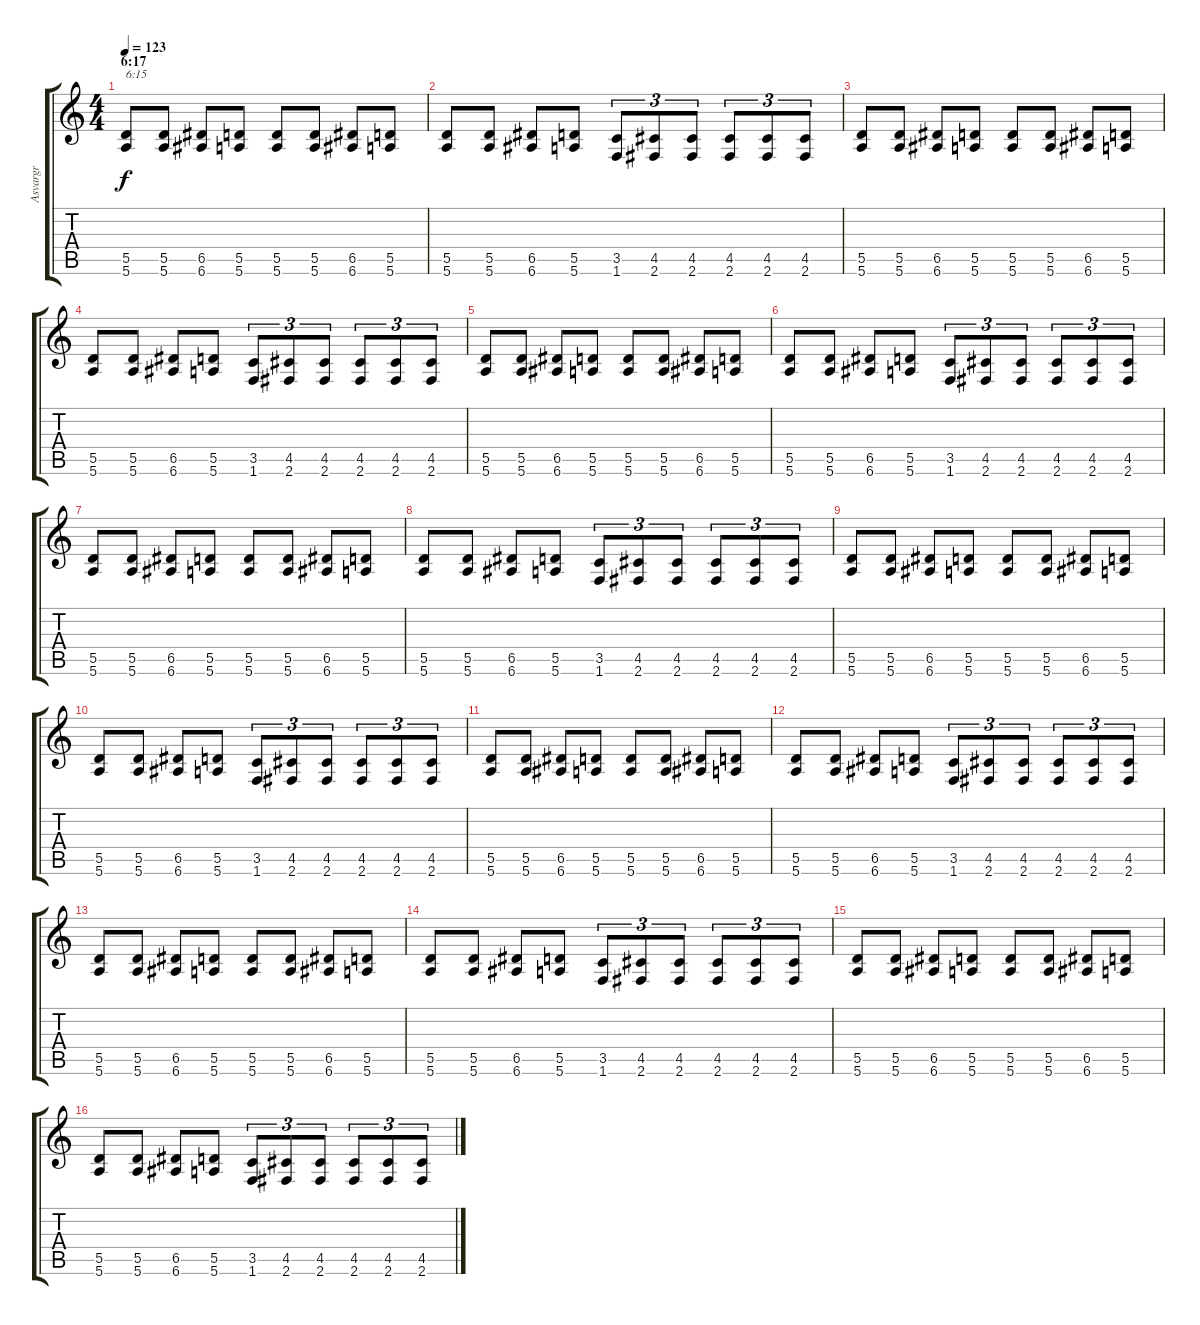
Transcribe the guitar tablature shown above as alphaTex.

\track ("Asvargr" "Asvargr") {instrument overdrivenguitar}
\staff {score tabs}
\tuning (E4 B3 G3 D3 A2 E2) {hide}
\ts (4 4)
\section ("" "6:17")
\tempo 123
\clef g2
\ks c
(5.5 5.6).8{txt "6:15" dy f} (5.5 5.6).8 (6.5 6.6).8 (5.5 5.6).8 (5.5 5.6).8 (5.5 5.6).8 (6.5 6.6).8 (5.5 5.6).8 |
(5.5 5.6).8 (5.5 5.6).8 (6.5 6.6).8 (5.5 5.6).8 (3.5 1.6).8{tu (3 2)} (4.5 2.6).8{tu (3 2)} (4.5 2.6).8{tu (3 2)} (4.5 2.6).8{tu (3 2)} (4.5 2.6).8{tu (3 2)} (4.5 2.6).8{tu (3 2)} |
(5.5 5.6).8 (5.5 5.6).8 (6.5 6.6).8 (5.5 5.6).8 (5.5 5.6).8 (5.5 5.6).8 (6.5 6.6).8 (5.5 5.6).8 |
(5.5 5.6).8 (5.5 5.6).8 (6.5 6.6).8 (5.5 5.6).8 (3.5 1.6).8{tu (3 2)} (4.5 2.6).8{tu (3 2)} (4.5 2.6).8{tu (3 2)} (4.5 2.6).8{tu (3 2)} (4.5 2.6).8{tu (3 2)} (4.5 2.6).8{tu (3 2)} |
(5.5 5.6).8 (5.5 5.6).8 (6.5 6.6).8 (5.5 5.6).8 (5.5 5.6).8 (5.5 5.6).8 (6.5 6.6).8 (5.5 5.6).8 |
(5.5 5.6).8 (5.5 5.6).8 (6.5 6.6).8 (5.5 5.6).8 (3.5 1.6).8{tu (3 2)} (4.5 2.6).8{tu (3 2)} (4.5 2.6).8{tu (3 2)} (4.5 2.6).8{tu (3 2)} (4.5 2.6).8{tu (3 2)} (4.5 2.6).8{tu (3 2)} |
(5.5 5.6).8 (5.5 5.6).8 (6.5 6.6).8 (5.5 5.6).8 (5.5 5.6).8 (5.5 5.6).8 (6.5 6.6).8 (5.5 5.6).8 |
(5.5 5.6).8 (5.5 5.6).8 (6.5 6.6).8 (5.5 5.6).8 (3.5 1.6).8{tu (3 2)} (4.5 2.6).8{tu (3 2)} (4.5 2.6).8{tu (3 2)} (4.5 2.6).8{tu (3 2)} (4.5 2.6).8{tu (3 2)} (4.5 2.6).8{tu (3 2)} |
(5.5 5.6).8 (5.5 5.6).8 (6.5 6.6).8 (5.5 5.6).8 (5.5 5.6).8 (5.5 5.6).8 (6.5 6.6).8 (5.5 5.6).8 |
(5.5 5.6).8 (5.5 5.6).8 (6.5 6.6).8 (5.5 5.6).8 (3.5 1.6).8{tu (3 2)} (4.5 2.6).8{tu (3 2)} (4.5 2.6).8{tu (3 2)} (4.5 2.6).8{tu (3 2)} (4.5 2.6).8{tu (3 2)} (4.5 2.6).8{tu (3 2)} |
(5.5 5.6).8 (5.5 5.6).8 (6.5 6.6).8 (5.5 5.6).8 (5.5 5.6).8 (5.5 5.6).8 (6.5 6.6).8 (5.5 5.6).8 |
(5.5 5.6).8 (5.5 5.6).8 (6.5 6.6).8 (5.5 5.6).8 (3.5 1.6).8{tu (3 2)} (4.5 2.6).8{tu (3 2)} (4.5 2.6).8{tu (3 2)} (4.5 2.6).8{tu (3 2)} (4.5 2.6).8{tu (3 2)} (4.5 2.6).8{tu (3 2)} |
(5.5 5.6).8 (5.5 5.6).8 (6.5 6.6).8 (5.5 5.6).8 (5.5 5.6).8 (5.5 5.6).8 (6.5 6.6).8 (5.5 5.6).8 |
(5.5 5.6).8 (5.5 5.6).8 (6.5 6.6).8 (5.5 5.6).8 (3.5 1.6).8{tu (3 2)} (4.5 2.6).8{tu (3 2)} (4.5 2.6).8{tu (3 2)} (4.5 2.6).8{tu (3 2)} (4.5 2.6).8{tu (3 2)} (4.5 2.6).8{tu (3 2)} |
(5.5 5.6).8 (5.5 5.6).8 (6.5 6.6).8 (5.5 5.6).8 (5.5 5.6).8 (5.5 5.6).8 (6.5 6.6).8 (5.5 5.6).8 |
(5.5 5.6).8 (5.5 5.6).8 (6.5 6.6).8 (5.5 5.6).8 (3.5 1.6).8{tu (3 2)} (4.5 2.6).8{tu (3 2)} (4.5 2.6).8{tu (3 2)} (4.5 2.6).8{tu (3 2)} (4.5 2.6).8{tu (3 2)} (4.5 2.6).8{tu (3 2)}
